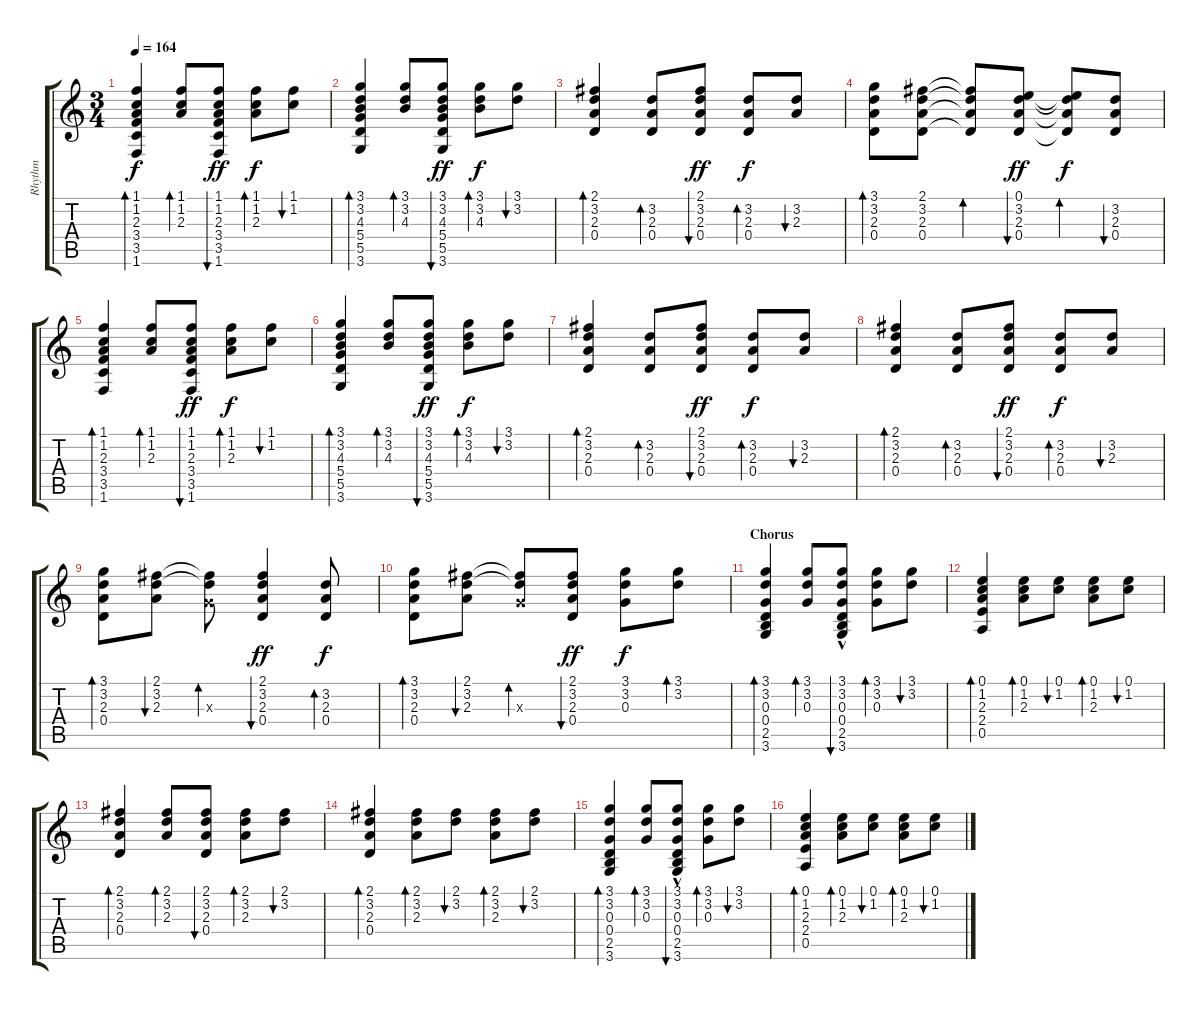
\track ("Rhythm" "Rhythm") {instrument acousticguitarsteel}
\staff {score tabs}
\tuning (E4 B3 G3 D3 A2 E2) {hide}
\ts (3 4)
\tempo 164
\clef g2
\ks c
(1.1 1.2 2.3 3.4 3.5 1.6).4{bd 60 dy f} (1.1 1.2 2.3).8{bd 30} (1.1 1.2 2.3 3.4 3.5 1.6).8{bu 60 dy ff} (1.1 1.2 2.3).8{bd 30 dy f} (1.1 1.2).8{bu 60} |
(3.1 3.2 4.3 5.4 5.5 3.6).4{bd 60} (3.1 3.2 4.3).8{bd 30} (3.1 3.2 4.3 5.4 5.5 3.6).8{bu 60 dy ff} (3.1 3.2 4.3).8{bd 30 dy f} (3.1 3.2).8{bu 60} |
(2.1 3.2 2.3 0.4).4{bd 60} (3.2 2.3 0.4).8{bd 30} (2.1 3.2 2.3 0.4).8{bu 60 dy ff} (3.2 2.3 0.4).8{bd 30 dy f} (3.2 2.3).8{bu 60} |
(3.1 3.2 2.3 0.4).8{bd 60} (2.1 3.2 2.3 0.4).8 (2.1{t} 3.2{t} 2.3{t} 0.4{t}).8{bd 30} (0.1 3.2 2.3 0.4).8{bu 60 dy ff} (0.1{t} 3.2{t} 2.3{t} 0.4{t}).8{bd 30 dy f} (3.2 2.3 0.4).8{bu 60} |
(1.1 1.2 2.3 3.4 3.5 1.6).4{bd 60} (1.1 1.2 2.3).8{bd 30} (1.1 1.2 2.3 3.4 3.5 1.6).8{bu 60 dy ff} (1.1 1.2 2.3).8{bd 30 dy f} (1.1 1.2).8{bu 60} |
(3.1 3.2 4.3 5.4 5.5 3.6).4{bd 60} (3.1 3.2 4.3).8{bd 30} (3.1 3.2 4.3 5.4 5.5 3.6).8{bu 60 dy ff} (3.1 3.2 4.3).8{bd 30 dy f} (3.1 3.2).8{bu 60} |
(2.1 3.2 2.3 0.4).4{bd 60} (3.2 2.3 0.4).8{bd 30} (2.1 3.2 2.3 0.4).8{bu 60 dy ff} (3.2 2.3 0.4).8{bd 30 dy f} (3.2 2.3).8{bu 60} |
(2.1 3.2 2.3 0.4).4{bd 60} (3.2 2.3 0.4).8{bd 30} (2.1 3.2 2.3 0.4).8{bu 60 dy ff} (3.2 2.3 0.4).8{bd 30 dy f} (3.2 2.3).8{bu 60} |
(3.1 3.2 2.3 0.4).8{bd 60} (2.1 3.2 2.3).8{bu 60} (2.1{t} 3.2{t} 0.3{x}).8{bd 60} (2.1 3.2 2.3 0.4).4{bu 60 dy ff} (3.2 2.3 0.4).8{bd 30 dy f} |
(3.1 3.2 2.3 0.4).8{bd 60} (2.1 3.2 2.3).8{bu 60} (2.1{t} 3.2{t} 0.3{x}).8{bd 60} (2.1 3.2 2.3 0.4).8{bu 60 dy ff} (3.1 3.2 0.3).8{dy f} (3.1 3.2).8{bd 30} |
\section ("" "Chorus")
(3.1 3.2 0.3 0.4 2.5 3.6).4{bd 60} (3.1 3.2 0.3).8{bd 30} (3.1{hac} 3.2 0.3 0.4 2.5 3.6).8{bu 60} (3.1 3.2 0.3).8{bd 30} (3.1 3.2).8{bu 60} |
(0.1 1.2 2.3 2.4 0.5).4{bd 60} (0.1 1.2 2.3).8{bd 30} (0.1 1.2).8{bu 60} (0.1 1.2 2.3).8{bd 30} (0.1 1.2).8{bu 60} |
(2.1 3.2 2.3 0.4).4{bd 60} (2.1 3.2 2.3).8{bd 30} (2.1 3.2 2.3 0.4).8{bu 60} (2.1 3.2 2.3).8{bd 30} (2.1 3.2).8{bu 60} |
(2.1 3.2 2.3 0.4).4{bd 60} (2.1 3.2 2.3).8{bd 30} (2.1 3.2).8{bu 60} (2.1 3.2 2.3).8{bd 30} (2.1 3.2).8{bu 60} |
(3.1 3.2 0.3 0.4 2.5 3.6).4{bd 60} (3.1 3.2 0.3).8{bd 30} (3.1{hac} 3.2 0.3 0.4 2.5 3.6).8{bu 60} (3.1 3.2 0.3).8{bd 30} (3.1 3.2).8{bu 60} |
(0.1 1.2 2.3 2.4 0.5).4{bd 60} (0.1 1.2 2.3).8{bd 30} (0.1 1.2).8{bu 60} (0.1 1.2 2.3).8{bd 30} (0.1 1.2).8{bu 60}
